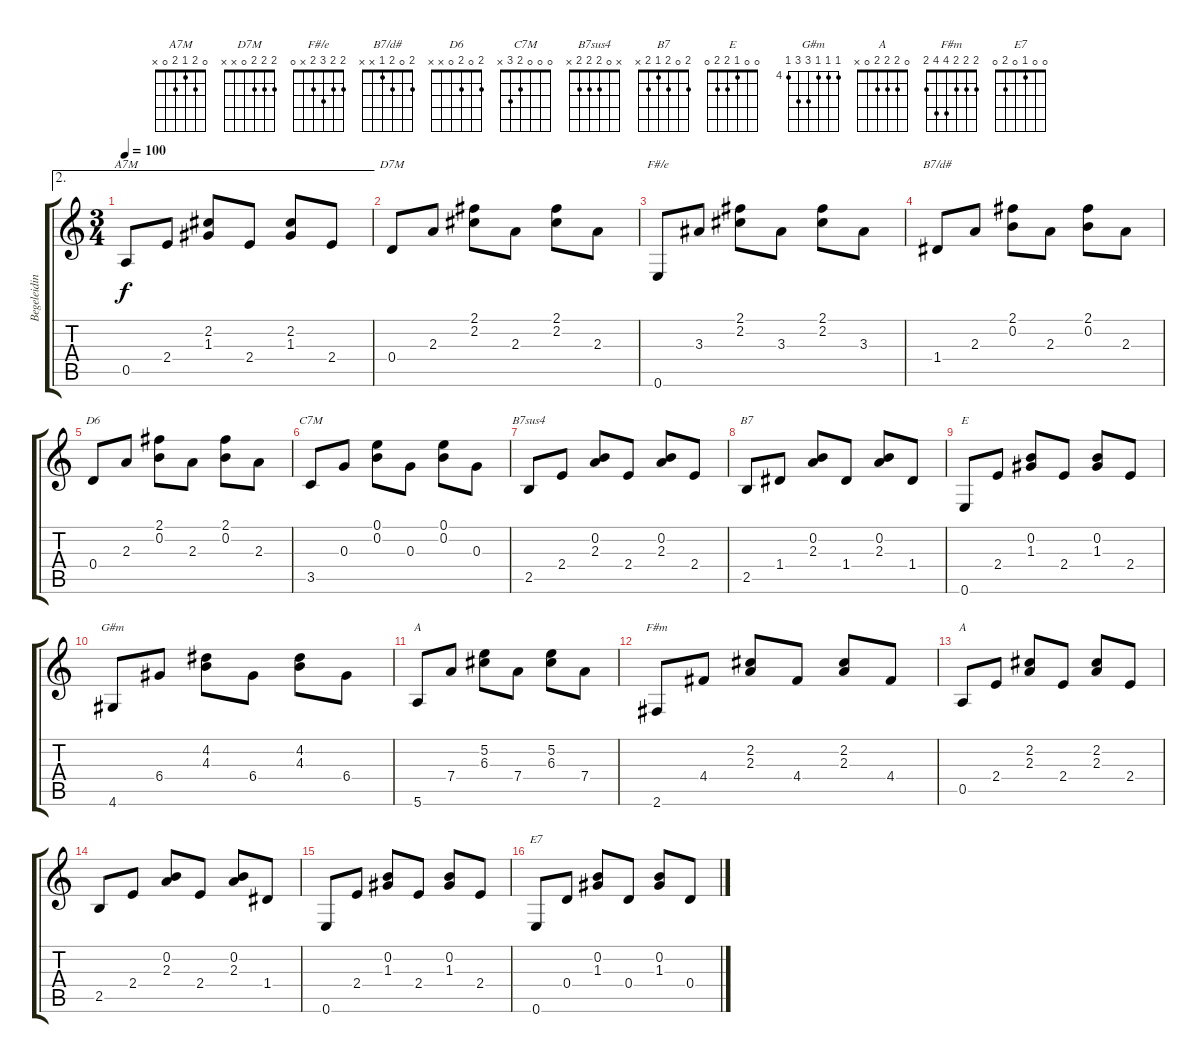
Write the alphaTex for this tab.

\track ("Begeleiding" "Begeleidin") {instrument acousticguitarnylon}
\staff {score tabs}
\tuning (E4 B3 G3 D3 A2 E2) {hide}
\chord ("A7M" 0 2 1 2 0 x)
\chord ("D7M" 2 2 2 0 x x)
\chord ("F#/e" 2 2 3 2 x 0)
\chord ("B7/d#" 2 0 2 1 x x)
\chord ("D6" 2 0 2 0 x x)
\chord ("C7M" 0 0 0 2 3 x)
\chord ("B7sus4" x 0 2 2 2 x)
\chord ("B7" 2 0 2 1 2 x)
\chord ("E" 0 0 1 2 2 0)
\chord ("G#m" 4 4 4 6 6 4) {firstfret 4}
\chord ("A" 5 5 6 7 7 5) {firstfret 5}
\chord ("F#m" 2 2 2 4 4 2)
\chord ("A" 0 2 2 2 0 x)
\chord ("E7" 0 0 1 0 2 0)
\ae 2
\ts (3 4)
\tempo 100
\clef g2
\ks c
0.5.8{ch "A7M" dy f} 2.4.8 (2.2 1.3).8 2.4.8 (2.2 1.3).8 2.4.8 |
0.4.8{ch "D7M"} 2.3.8 (2.1 2.2).8 2.3.8 (2.1 2.2).8 2.3.8 |
0.6.8{ch "F#/e"} 3.3.8 (2.1 2.2).8 3.3.8 (2.1 2.2).8 3.3.8 |
1.4.8{ch "B7/d#"} 2.3.8 (2.1 0.2).8 2.3.8 (2.1 0.2).8 2.3.8 |
0.4.8{ch "D6"} 2.3.8 (2.1 0.2).8 2.3.8 (2.1 0.2).8 2.3.8 |
3.5.8{ch "C7M"} 0.3.8 (0.1 0.2).8 0.3.8 (0.1 0.2).8 0.3.8 |
2.5.8{ch "B7sus4"} 2.4.8 (0.2 2.3).8 2.4.8 (0.2 2.3).8 2.4.8 |
2.5.8{ch "B7"} 1.4.8 (0.2 2.3).8 1.4.8 (0.2 2.3).8 1.4.8 |
0.6.8{ch "E"} 2.4.8 (0.2 1.3).8 2.4.8 (0.2 1.3).8 2.4.8 |
4.6.8{ch "G#m"} 6.4.8 (4.2 4.3).8 6.4.8 (4.2 4.3).8 6.4.8 |
5.6.8{ch "A"} 7.4.8 (5.2 6.3).8 7.4.8 (5.2 6.3).8 7.4.8 |
2.6.8{ch "F#m"} 4.4.8 (2.2 2.3).8 4.4.8 (2.2 2.3).8 4.4.8 |
0.5.8{ch "A"} 2.4.8 (2.2 2.3).8 2.4.8 (2.2 2.3).8 2.4.8 |
2.5.8 2.4.8 (0.2 2.3).8 2.4.8 (0.2 2.3).8 1.4.8 |
0.6.8 2.4.8 (0.2 1.3).8 2.4.8 (0.2 1.3).8 2.4.8 |
0.6.8{ch "E7"} 0.4.8 (0.2 1.3).8 0.4.8 (0.2 1.3).8 0.4.8
